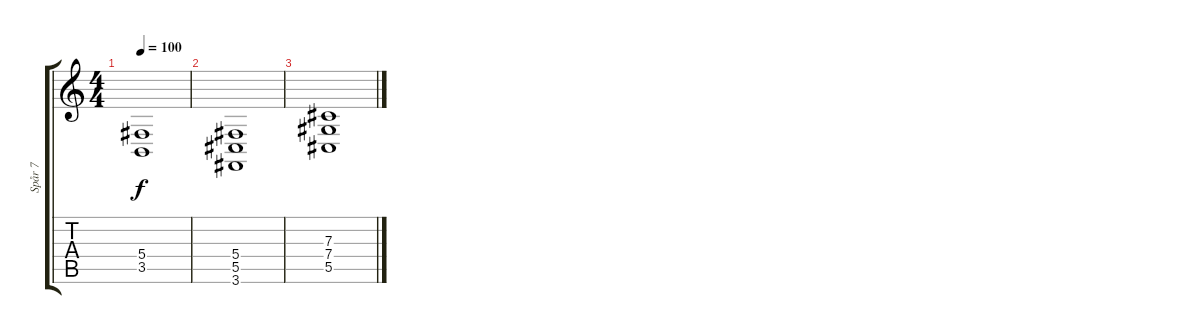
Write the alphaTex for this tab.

\track ("Spår 7" "Spår 7") {instrument stringensemble1}
\staff {score tabs}
\tuning (Eb4 Bb3 Gb3 Db3 Ab2 Eb2) {hide}
\ts (4 4)
\tempo 100
\clef g2
\ks c
(5.4 3.5).1{dy f} |
(5.4 5.5 3.6).1 |
(7.3 7.4 5.5).1
